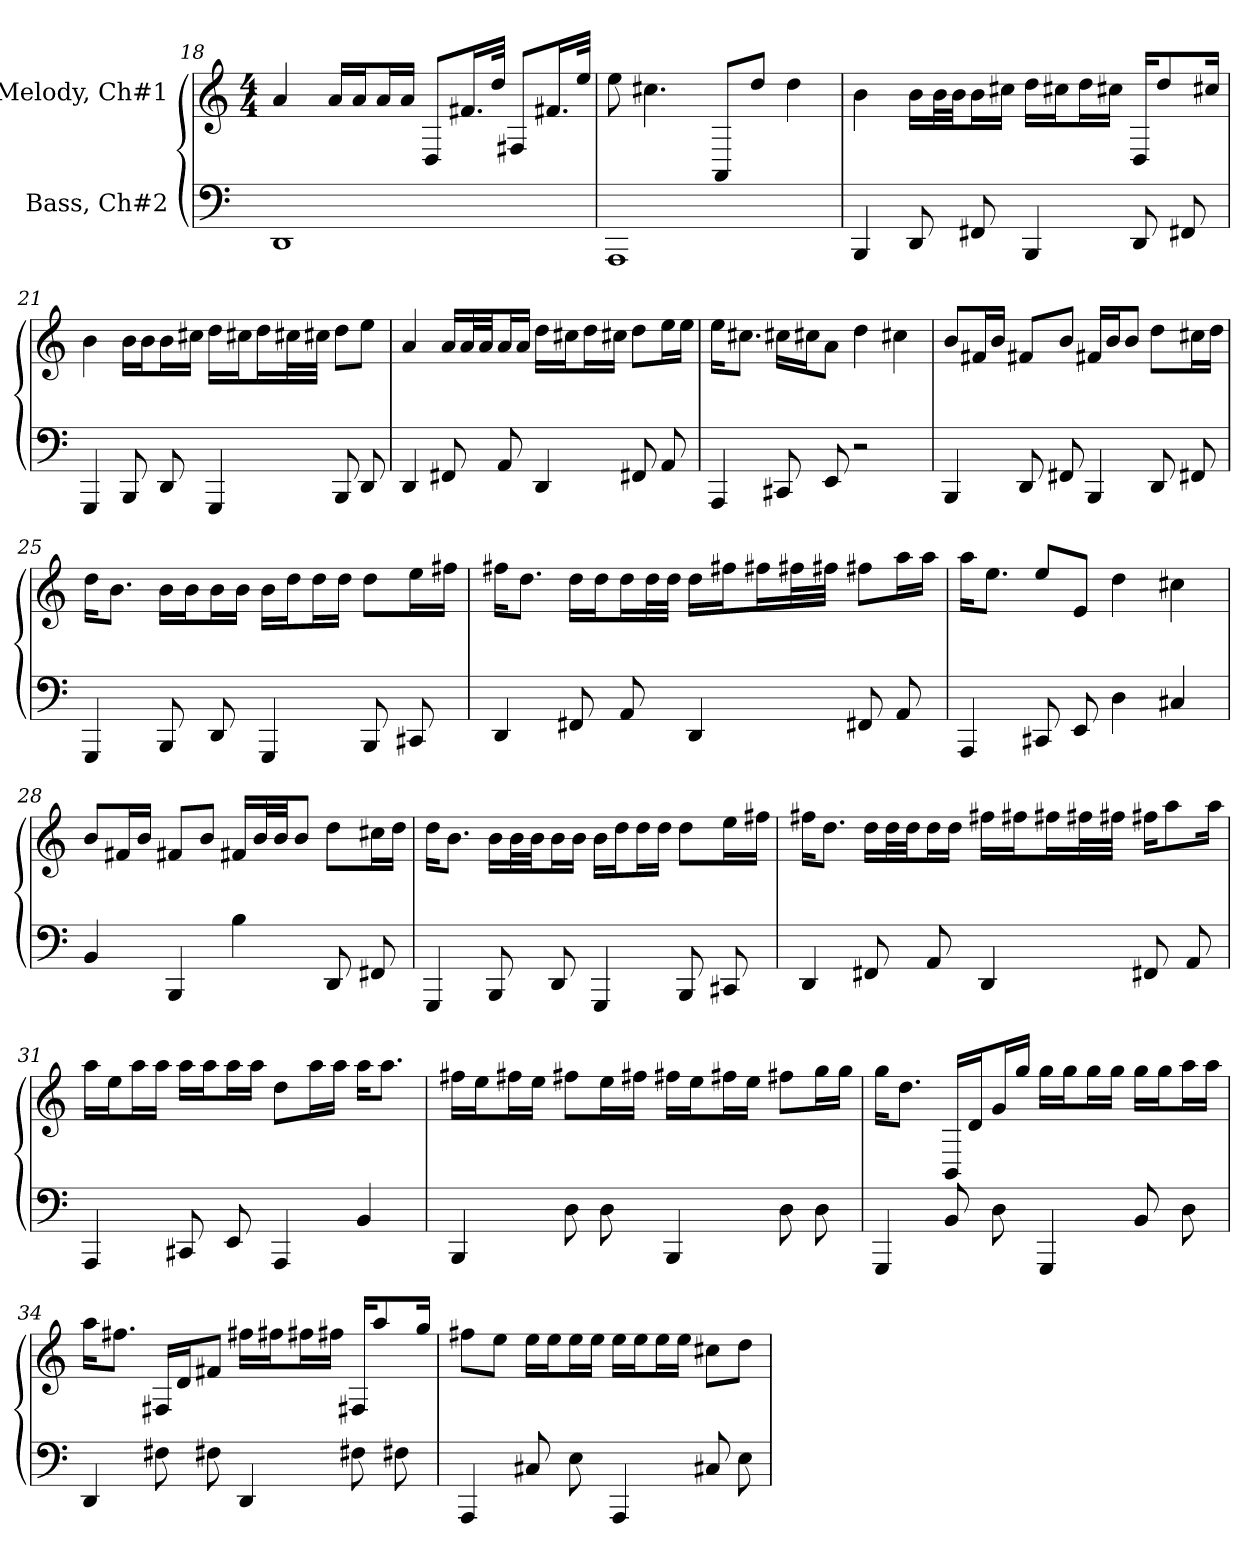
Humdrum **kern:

**kern	**kern
*part2	*part1
*staff2	*staff1
*I"Bass, Ch#2	*I"Melody, Ch#1
*clefF4	*
*	*M4/4
=18	=18
1DD	4a
.	16aLL
.	16aJ
.	16aL
.	16aJJ
.	8DL
.	16.f#XL
.	32ddJJk
.	8F#XL
.	16.f#XL
.	32eeJJk
=19	=19
1AAA	8ee
.	4.cc#X
.	8AAL
.	8ddJ
.	4dd
=20	=20
4BBB	4b
8DD	16bLL
.	32bL
.	32bJJ
8FF#X	16bL
.	16cc#XJJ
4BBB	16ddLL
.	16cc#XJ
.	16ddL
.	16cc#XJJ
8DD	16DKL
.	8dd
8FF#X	.
.	16cc#XJk
=21	=21
4GGG	4b
8BBB	16bLL
.	16bJ
8DD	16bL
.	16cc#XJJ
4GGG	16ddLL
.	16cc#XJ
.	16ddL
.	32cc#XL
.	32cc#XJJJ
8BBB	8ddL
8DD	8eeJ
=22	=22
4DD	4a
8FF#X	16aLL
.	32aL
.	32aJJ
8AA	16aL
.	16aJJ
4DD	16ddLL
.	16cc#XJ
.	16ddL
.	16cc#XJJ
8FF#X	8ddL
8AA	16eeL
.	16eeJJ
=23	=23
4AAA	16eeKL
.	8.cc#XJ
8CC#X	16cc#XLL
.	16cc#XJ
8EE	8aJ
2r	4dd
.	4cc#X
=24	=24
4BBB	8bL
.	16f#XL
.	16bJJ
8DD	8f#XL
8FF#X	8bJ
4BBB	16f#XLL
.	16bJ
.	8bJ
8DD	8ddL
8FF#X	16cc#XL
.	16ddJJ
=25	=25
4GGG	16ddKL
.	8.bJ
8BBB	16bLL
.	16bJ
8DD	16bL
.	16bJJ
4GGG	16bLL
.	16ddJ
.	16ddL
.	16ddJJ
8BBB	8ddL
8CC#X	16eeL
.	16ff#XJJ
=26	=26
4DD	16ff#XKL
.	8.ddJ
8FF#X	16ddLL
.	16ddJ
8AA	16ddL
.	32ddL
.	32ddJJJ
4DD	16ddLL
.	16ff#XJ
.	16ff#XL
.	32ff#XL
.	32ff#XJJJ
8FF#X	8ff#XL
8AA	16aaL
.	16aaJJ
=27	=27
4AAA	16aaKL
.	8.eeJ
8CC#X	8eeL
8EE	8eJ
4D	4dd
4C#X	4cc#X
=28	=28
4BB	8bL
.	16f#XL
.	16bJJ
4BBB	8f#XL
.	8bJ
4B	16f#XLL
.	32bL
.	32bJJ
.	8bJ
8DD	8ddL
8FF#X	16cc#XL
.	16ddJJ
=29	=29
4GGG	16ddKL
.	8.bJ
8BBB	16bLL
.	32bL
.	32bJJ
8DD	16bL
.	16bJJ
4GGG	16bLL
.	16ddJ
.	16ddL
.	16ddJJ
8BBB	8ddL
8CC#X	16eeL
.	16ff#XJJ
=30	=30
4DD	16ff#XKL
.	8.ddJ
8FF#X	16ddLL
.	32ddL
.	32ddJJ
8AA	16ddL
.	16ddJJ
4DD	16ff#XLL
.	16ff#XJ
.	16ff#XL
.	32ff#XL
.	32ff#XJJJ
8FF#X	16ff#XKL
.	8aa
8AA	.
.	16aaJk
=31	=31
4AAA	16aaLL
.	16eeJ
.	16aaL
.	16aaJJ
8CC#X	16aaLL
.	16aaJ
8EE	16aaL
.	16aaJJ
4AAA	8ddL
.	16aaL
.	16aaJJ
4BB	16aaKL
.	8.aaJ
=32	=32
4BBB	16ff#XLL
.	16eeJ
.	16ff#XL
.	16eeJJ
8D	8ff#XL
8D	16eeL
.	16ff#XJJ
4BBB	16ff#XLL
.	16eeJ
.	16ff#XL
.	16eeJJ
8D	8ff#XL
8D	16ggL
.	16ggJJ
=33	=33
4GGG	16ggKL
.	8.ddJ
8BB	16BBLL
.	16dJ
8D	16gL
.	16ggJJ
4GGG	16ggLL
.	16ggJ
.	16ggL
.	16ggJJ
8BB	16ggLL
.	16ggJ
8D	16aaL
.	16aaJJ
=34	=34
4DD	16aaKL
.	8.ff#XJ
8F#X	16F#XLL
.	16dJ
8F#X	8f#XJ
4DD	16ff#XLL
.	16ff#XJ
.	16ff#XL
.	16ff#XJJ
8F#X	16F#XKL
.	8aa
8F#X	.
.	16ggJk
=35	=35
4AAA	8ff#XL
.	8eeJ
8C#X	16eeLL
.	16eeJ
8E	16eeL
.	16eeJJ
4AAA	16eeLL
.	16eeJ
.	16eeL
.	16eeJJ
8C#X	8cc#XL
8E	8ddJ
=	=
*-	*-
